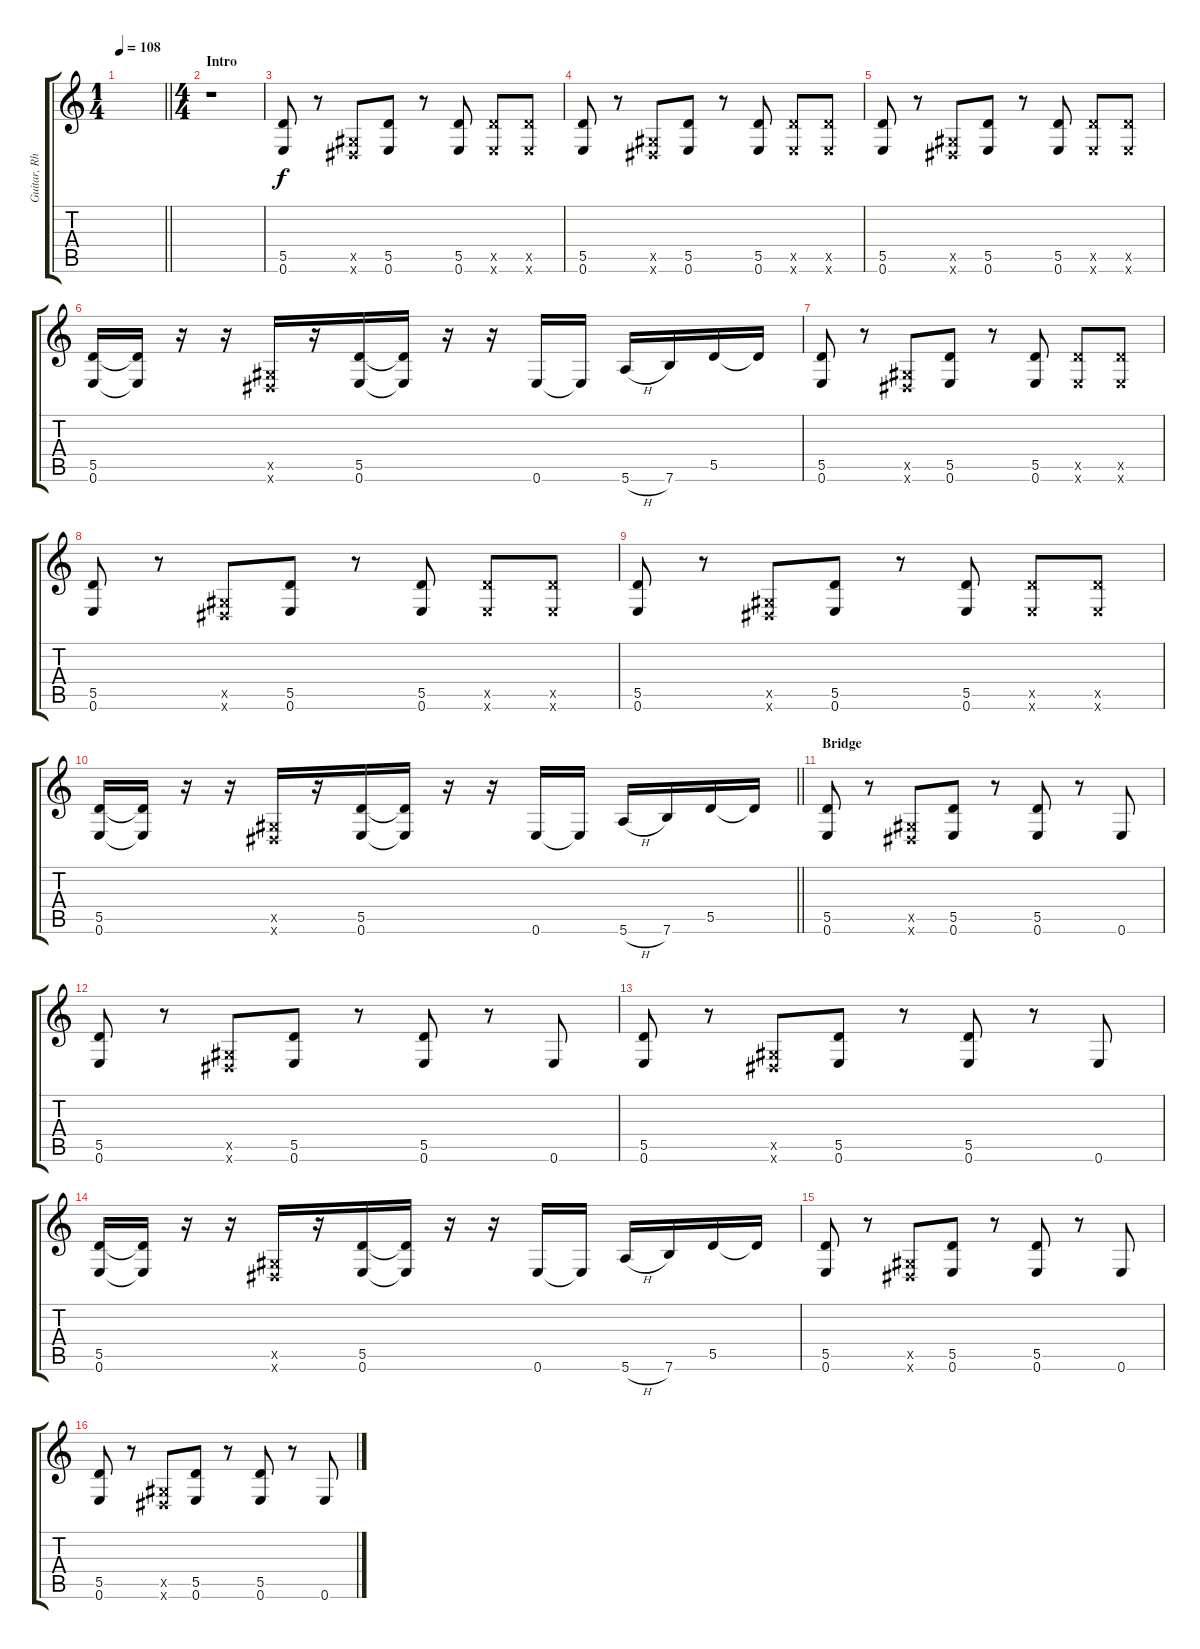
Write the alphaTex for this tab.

\track ("Guitar, Rhythm" "Guitar, Rh") {mute instrument distortionguitar}
\staff {score tabs}
\tuning (E4 B3 G3 D3 A2 E2) {hide}
\ts (1 4)
\tempo 108
\clef g2
\barLineRight lightlight
\ks c
|
\ts (4 4)
\section ("" "Intro")
r.1 |
(5.5 0.6).8 r.8 (-1.5{x} -1.6{x}).8 (5.5 0.6).8 r.8 (5.5 0.6).8 (5.5{x} 0.6{x}).8 (5.5{x} 0.6{x}).8 |
(5.5 0.6).8 r.8 (-1.5{x} -1.6{x}).8 (5.5 0.6).8 r.8 (5.5 0.6).8 (5.5{x} 0.6{x}).8 (5.5{x} 0.6{x}).8 |
(5.5 0.6).8 r.8 (-1.5{x} -1.6{x}).8 (5.5 0.6).8 r.8 (5.5 0.6).8 (5.5{x} 0.6{x}).8 (5.5{x} 0.6{x}).8 |
(5.5 0.6).16 (5.5{t} 0.6{t}).16 r.16 r.16 (-1.5{x} -1.6{x}).16 r.16 (5.5 0.6).16 (5.5{t} 0.6{t}).16 r.16 r.16 0.6.16 0.6{t}.16 5.6{h}.16 7.6.16 5.5.16 5.5{t}.16 |
(5.5 0.6).8 r.8 (-1.5{x} -1.6{x}).8 (5.5 0.6).8 r.8 (5.5 0.6).8 (5.5{x} 0.6{x}).8 (5.5{x} 0.6{x}).8 |
(5.5 0.6).8 r.8 (-1.5{x} -1.6{x}).8 (5.5 0.6).8 r.8 (5.5 0.6).8 (5.5{x} 0.6{x}).8 (5.5{x} 0.6{x}).8 |
(5.5 0.6).8 r.8 (-1.5{x} -1.6{x}).8 (5.5 0.6).8 r.8 (5.5 0.6).8 (5.5{x} 0.6{x}).8 (5.5{x} 0.6{x}).8 |
\barLineRight lightlight
(5.5 0.6).16 (5.5{t} 0.6{t}).16 r.16 r.16 (-1.5{x} -1.6{x}).16 r.16 (5.5 0.6).16 (5.5{t} 0.6{t}).16 r.16 r.16 0.6.16 0.6{t}.16 5.6{h}.16 7.6.16 5.5.16 5.5{t}.16 |
\section ("" "Bridge")
(5.5 0.6).8 r.8 (-1.5{x} -1.6{x}).8 (5.5 0.6).8 r.8 (5.5 0.6).8 r.8 0.6.8 |
(5.5 0.6).8 r.8 (-1.5{x} -1.6{x}).8 (5.5 0.6).8 r.8 (5.5 0.6).8 r.8 0.6.8 |
(5.5 0.6).8 r.8 (-1.5{x} -1.6{x}).8 (5.5 0.6).8 r.8 (5.5 0.6).8 r.8 0.6.8 |
(5.5 0.6).16 (5.5{t} 0.6{t}).16 r.16 r.16 (-1.5{x} -1.6{x}).16 r.16 (5.5 0.6).16 (5.5{t} 0.6{t}).16 r.16 r.16 0.6.16 0.6{t}.16 5.6{h}.16 7.6.16 5.5.16 5.5{t}.16 |
(5.5 0.6).8 r.8 (-1.5{x} -1.6{x}).8 (5.5 0.6).8 r.8 (5.5 0.6).8 r.8 0.6.8 |
(5.5 0.6).8 r.8 (-1.5{x} -1.6{x}).8 (5.5 0.6).8 r.8 (5.5 0.6).8 r.8 0.6.8
